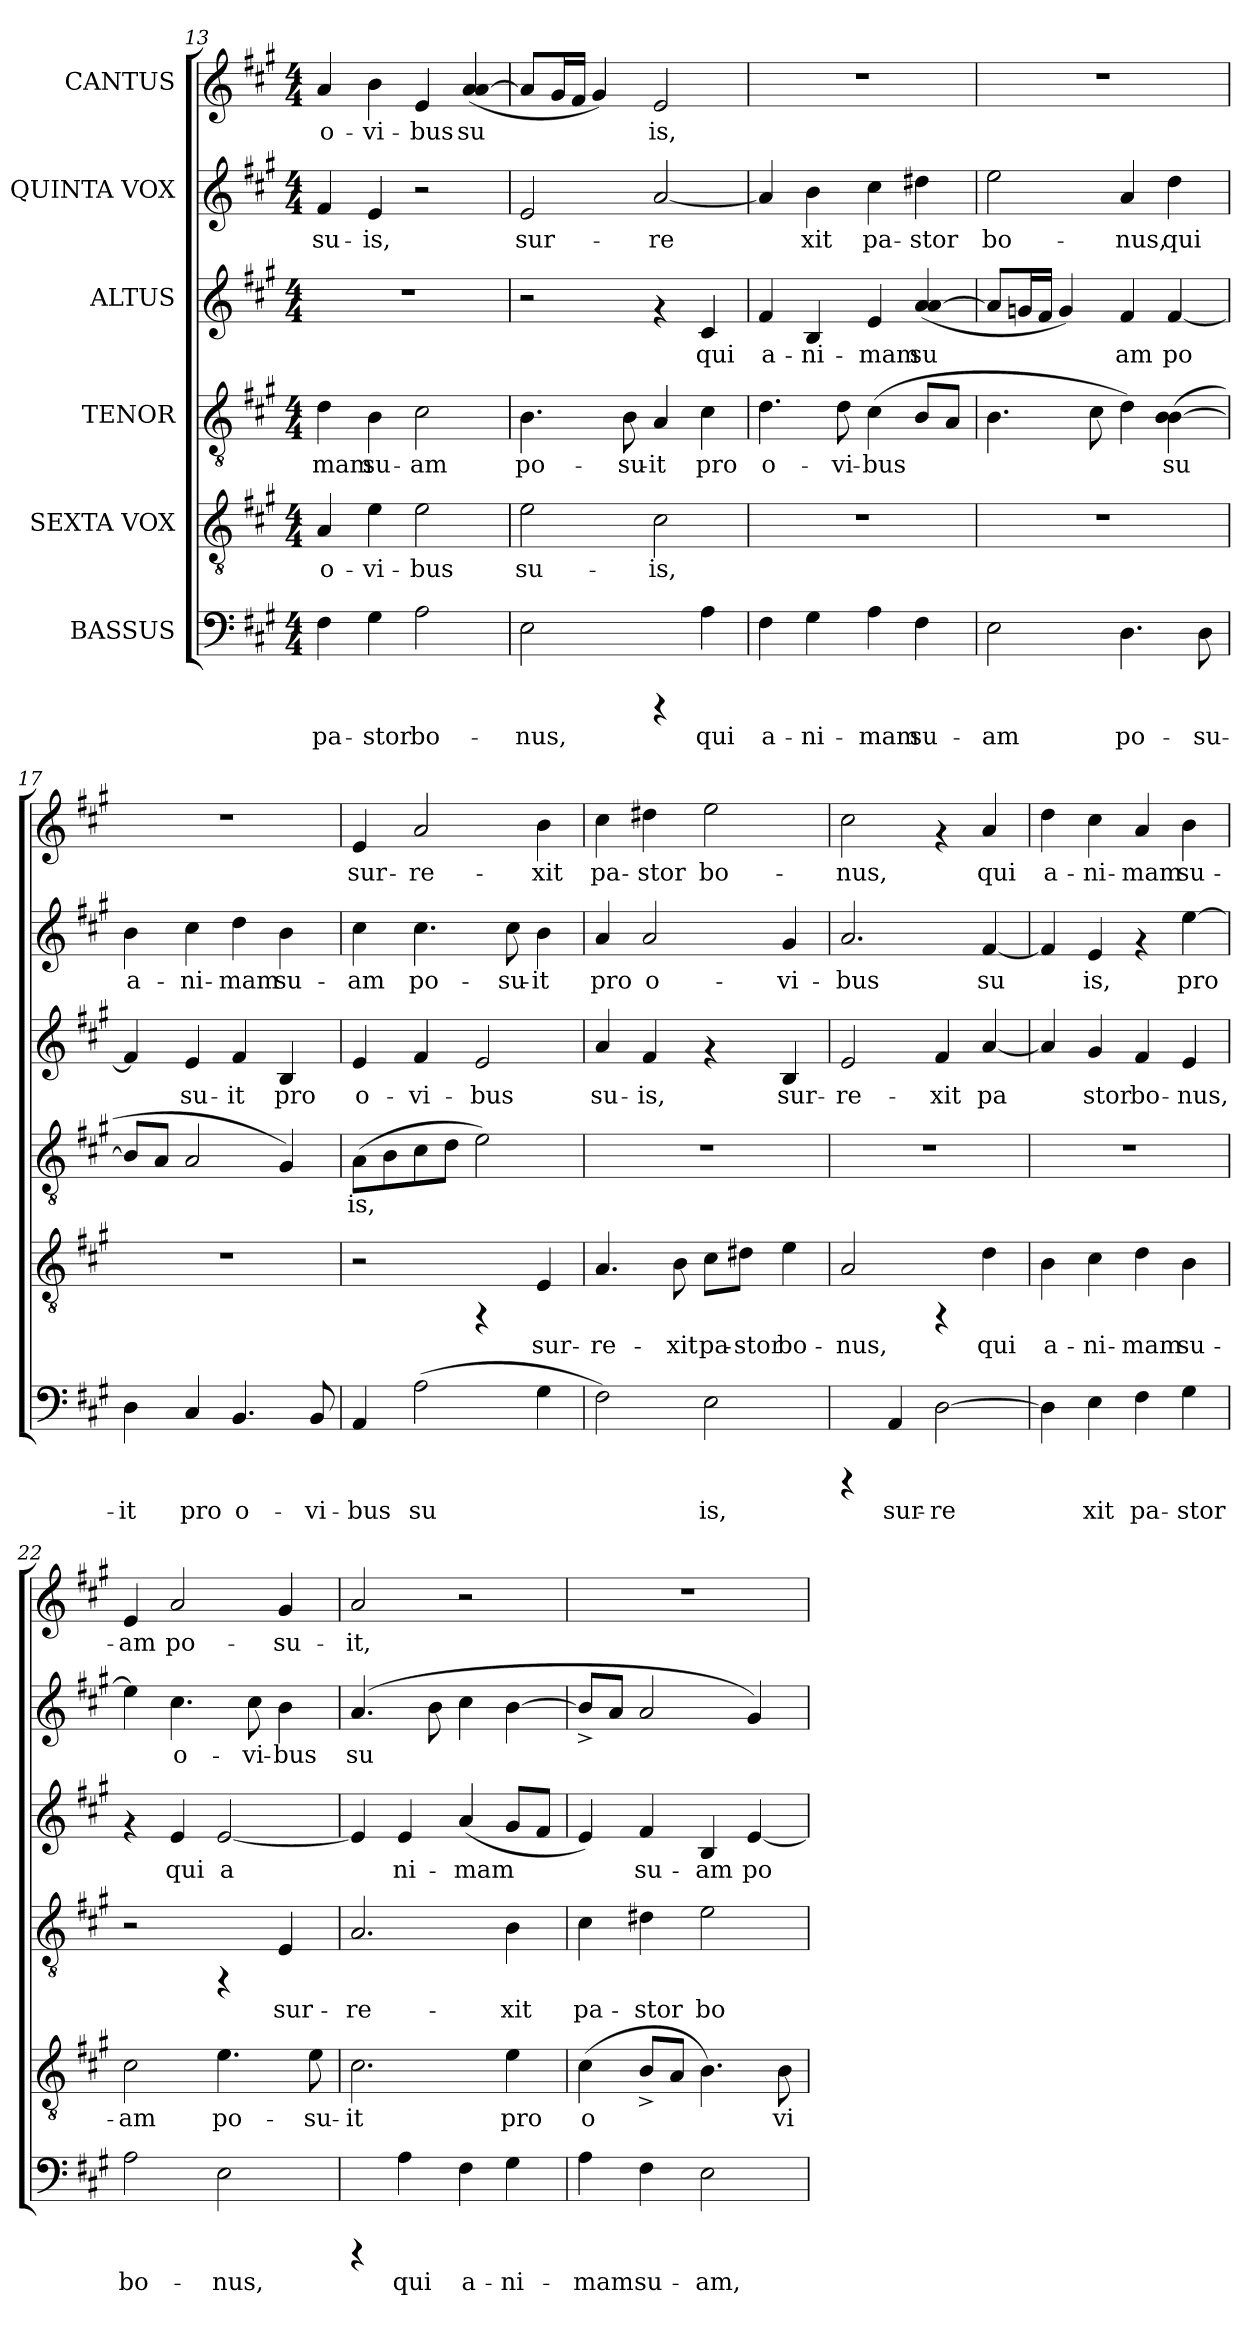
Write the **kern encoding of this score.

**kern	**text	**kern	**text	**kern	**text	**kern	**text	**kern	**text	**kern	**text
*part6	*part6	*part5	*part5	*part4	*part4	*part3	*part3	*part2	*part2	*part1	*part1
*staff6	*staff6	*staff5	*staff5	*staff4	*staff4	*staff3	*staff3	*staff2	*staff2	*staff1	*staff1
*I"BASSUS	*	*I"SEXTA VOX	*	*I"TENOR	*	*I"ALTUS	*	*I"QUINTA VOX	*	*I"CANTUS	*
*clefF4	*	*clefGv2	*	*clefGv2	*	*clefG2	*	*clefG2	*	*clefG2	*
*k[f#c#g#]	*	*k[f#c#g#]	*	*k[f#c#g#]	*	*k[f#c#g#]	*	*k[f#c#g#]	*	*k[f#c#g#]	*
*A:	*	*A:	*	*A:	*	*A:	*	*A:	*	*A:	*
*M4/4	*	*M4/4	*	*M4/4	*	*M4/4	*	*M4/4	*	*M4/4	*
=13	=13	=13	=13	=13	=13	=13	=13	=13	=13	=13	=13
!	!LO:LY:b:cj	!	!LO:LY:b:cj	!	!LO:LY:b:cj	!	!	!	!LO:LY:b:rj	!	!LO:LY:b:cj
4F#\	pa-	4A/	o-	4d\	-mam	1r	.	4f#/	su-	4a/	o-
!	!LO:LY:b:cj	!	!LO:LY:b:cj	!	!LO:LY:b:cj	!	!	!	!LO:LY:b:rj	!	!LO:LY:b:cj
4G#\	-stor	4e\	-vi-	4B\	su-	.	.	4e/	-is,	4b\	-vi-
!	!LO:LY:b:cj	!	!LO:LY:b:cj	!	!LO:LY:b:cj	!	!	!	!	!	!LO:LY:b:cj
2A\	bo-	2e\	-bus	2c#\	-am	.	.	2r	.	4e/	-bus
!	!	!	!	!	!	!	!	!	!	!	!LO:LY:b:cj
.	.	.	.	.	.	.	.	.	.	(<4a/ [<4a/	su-
=14	=14	=14	=14	=14	=14	=14	=14	=14	=14	=14	=14
!	!LO:LY:b:cj	!	!LO:LY:b:cj	!	!LO:LY:b:cj	!	!	!	!LO:LY:b:rj	!	!LO:LY:b:cj
2E\	-nus,	2e\	su-	4.B\	po-	2r	.	2e/	sur-	8a/L]	--
!	!	!	!	!	!	!	!	!	!	!	!LO:LY:b:cj
.	.	.	.	.	.	.	.	.	.	16g#/	--
!	!	!	!	!	!	!	!	!	!	!	!LO:LY:b:cj
.	.	.	.	.	.	.	.	.	.	16f#/J	--
!	!	!	!	!	!	!	!	!	!	!	!LO:LY:b:cj
.	.	.	.	.	.	.	.	.	.	4g#/)	--
!	!	!	!	!	!LO:LY:b:cj	!	!	!	!	!	!
.	.	.	.	8B\	-su-	.	.	.	.	.	.
!	!	!	!LO:LY:b:cj	!	!LO:LY:b:cj	!	!	!	!LO:LY:b:rj	!	!LO:LY:b:cj
4rCCC	.	2c#\	-is,	4A/	-it	4rf	.	[<2a/	-re-	2e/	-is,
!	!LO:LY:b:cj	!	!	!	!LO:LY:b:cj	!	!LO:LY:b:cj	!	!	!	!
4A\	qui	.	.	4c#\	pro	4c#/	qui	.	.	.	.
=15	=15	=15	=15	=15	=15	=15	=15	=15	=15	=15	=15
!	!LO:LY:b:cj	!	!	!	!LO:LY:b:cj	!	!LO:LY:b:cj	!	!LO:LY:b:rj	!	!
4F#\	a-	1r	.	4.d\	o-	4f#/	a-	4a/]	--	1r	.
!	!LO:LY:b:cj	!	!	!	!	!	!LO:LY:b:cj	!	!LO:LY:b:rj	!	!
4G#\	-ni-	.	.	.	.	4B/	-ni-	4b\	-xit	.	.
!	!	!	!	!	!LO:LY:b:cj	!	!	!	!	!	!
.	.	.	.	8d\	-vi-	.	.	.	.	.	.
!	!LO:LY:b:cj	!	!	!	!LO:LY:b:cj	!	!LO:LY:b:cj	!	!LO:LY:b:rj	!	!
4A\	-mam	.	.	(>4c#\	-bus	4e/	-mam	4cc#\	pa-	.	.
!	!LO:LY:b:cj	!	!	!	!LO:LY:b:cj	!	!LO:LY:b:cj	!	!LO:LY:b:rj	!	!
4F#\	su-	.	.	8B/L	.	(<4a/ [<4a/	su-	4dd#X\	-stor	.	.
!	!	!	!	!	!LO:LY:b:cj	!	!	!	!	!	!
.	.	.	.	8A/J	.	.	.	.	.	.	.
=16	=16	=16	=16	=16	=16	=16	=16	=16	=16	=16	=16
!	!LO:LY:b:cj	!	!	!	!LO:LY:b:cj	!	!LO:LY:b:cj	!	!LO:LY:b:rj	!	!
2E\	-am	1r	.	4.B\	.	8a/L]	--	2ee\	bo-	1r	.
!	!	!	!	!	!	!	!LO:LY:b:cj	!	!	!	!
.	.	.	.	.	.	16gn/	--	.	.	.	.
!	!	!	!	!	!	!	!LO:LY:b:cj	!	!	!	!
.	.	.	.	.	.	16f#/J	--	.	.	.	.
!	!	!	!	!	!	!	!LO:LY:b:cj	!	!	!	!
.	.	.	.	.	.	4g/)	--	.	.	.	.
!	!	!	!	!	!LO:LY:b:cj	!	!	!	!	!	!
.	.	.	.	8c#\	.	.	.	.	.	.	.
!	!LO:LY:b:cj	!	!	!	!LO:LY:b:cj	!	!LO:LY:b:cj	!	!LO:LY:b:rj	!	!
4.D\	po-	.	.	4d\)	.	4f#/	-am	4a/	-nus,	.	.
!	!	!	!	!	!LO:LY:b:cj	!	!LO:LY:b:cj	!	!LO:LY:b:rj	!	!
.	.	.	.	(>4B\ [>4B\	su-	[>4f#/	po-	4dd\	qui	.	.
!	!LO:LY:b:cj	!	!	!	!	!	!	!	!	!	!
8D\	-su-	.	.	.	.	.	.	.	.	.	.
!!LO:PB:g=z
=17	=17	=17	=17	=17	=17	=17	=17	=17	=17	=17	=17
!	!LO:LY:b:cj	!	!	!	!LO:LY:b:cj	!	!LO:LY:b:cj	!	!LO:LY:b:rj	!	!
4D\	-it	1r	.	8B/L]	--	4f#/]	--	4b\	a-	1r	.
!	!	!	!	!	!LO:LY:b:cj	!	!	!	!	!	!
.	.	.	.	8A/J	--	.	.	.	.	.	.
!	!LO:LY:b:cj	!	!	!	!LO:LY:b:cj	!	!LO:LY:b:cj	!	!LO:LY:b:rj	!	!
4C#/	pro	.	.	2A/	--	4e/	-su-	4cc#\	-ni-	.	.
!	!LO:LY:b:cj	!	!	!	!	!	!LO:LY:b:cj	!	!LO:LY:b:rj	!	!
4.BB/	o-	.	.	.	.	4f#/	-it	4dd\	-mam	.	.
!	!	!	!	!	!LO:LY:b:cj	!	!LO:LY:b:cj	!	!LO:LY:b:rj	!	!
.	.	.	.	4G#/)	--	4B/	pro	4b\	su-	.	.
!	!LO:LY:b:cj	!	!	!	!	!	!	!	!	!	!
8BB/	-vi-	.	.	.	.	.	.	.	.	.	.
=18	=18	=18	=18	=18	=18	=18	=18	=18	=18	=18	=18
!	!LO:LY:b:cj	!	!	!	!LO:LY:b:cj	!	!LO:LY:b:cj	!	!LO:LY:b:rj	!	!LO:LY:b:cj
4AA/	-bus	2r	.	(>8A\L	-is,	4e/	o-	4cc#\	-am	4e/	sur-
!	!	!	!	!	!LO:LY:b:cj	!	!	!	!	!	!
.	.	.	.	8B\	.	.	.	.	.	.	.
!	!LO:LY:b:cj	!	!	!	!LO:LY:b:cj	!	!LO:LY:b:cj	!	!LO:LY:b:rj	!	!LO:LY:b:cj
(>2A\	su-	.	.	8c#\	.	4f#/	-vi-	4.cc#\	po-	2a/	-re-
!	!	!	!	!	!LO:LY:b:cj	!	!	!	!	!	!
.	.	.	.	8d\J	.	.	.	.	.	.	.
!	!	!	!	!	!LO:LY:b:cj	!	!LO:LY:b:cj	!	!	!	!
.	.	4rFF	.	2e\)	.	2e/	-bus	.	.	.	.
!	!	!	!	!	!	!	!	!	!LO:LY:b:rj	!	!
.	.	.	.	.	.	.	.	8cc#\	-su-	.	.
!	!LO:LY:b:cj	!	!LO:LY:b:cj	!	!	!	!	!	!LO:LY:b:rj	!	!LO:LY:b:cj
4G#\	--	4E/	sur-	.	.	.	.	4b\	-it	4b\	-xit
=19	=19	=19	=19	=19	=19	=19	=19	=19	=19	=19	=19
!	!LO:LY:b:cj	!	!LO:LY:b:cj	!	!	!	!LO:LY:b:cj	!	!LO:LY:b:rj	!	!LO:LY:b:cj
2F#\)	--	4.A/	-re-	1r	.	4a/	su-	4a/	pro	4cc#\	pa-
!	!	!	!	!	!	!	!LO:LY:b:cj	!	!LO:LY:b:rj	!	!LO:LY:b:cj
.	.	.	.	.	.	4f#/	-is,	2a/	o-	4dd#X\	-stor
!	!	!	!LO:LY:b:cj	!	!	!	!	!	!	!	!
.	.	8B\	-xit	.	.	.	.	.	.	.	.
!	!LO:LY:b:cj	!	!LO:LY:b:cj	!	!	!	!	!	!	!	!LO:LY:b:cj
2E\	-is,	8c#\L	pa-	.	.	4rf	.	.	.	2ee\	bo-
!	!	!	!LO:LY:b:cj	!	!	!	!	!	!	!	!
.	.	8d#X\J	-stor	.	.	.	.	.	.	.	.
!	!	!	!LO:LY:b:cj	!	!	!	!LO:LY:b:cj	!	!LO:LY:b:rj	!	!
.	.	4e\	bo-	.	.	4B/	sur-	4g#/	-vi-	.	.
=20	=20	=20	=20	=20	=20	=20	=20	=20	=20	=20	=20
!	!	!	!LO:LY:b:cj	!	!	!	!LO:LY:b:cj	!	!LO:LY:b:rj	!	!LO:LY:b:cj
4rCCC	.	2A/	-nus,	1r	.	2e/	-re-	2.a/	-bus	2cc#\	-nus,
!	!LO:LY:b:cj	!	!	!	!	!	!	!	!	!	!
4AA/	sur-	.	.	.	.	.	.	.	.	.	.
!	!LO:LY:b:cj	!	!	!	!	!	!LO:LY:b:cj	!	!	!	!
[>2D\	-re-	4rFF	.	.	.	4f#/	-xit	.	.	4rf	.
!	!	!	!LO:LY:b:cj	!	!	!	!LO:LY:b:cj	!	!LO:LY:b:rj	!	!LO:LY:b:cj
.	.	4d\	qui	.	.	[<4a/	pa-	[<4f#/	su-	4a/	qui
=21	=21	=21	=21	=21	=21	=21	=21	=21	=21	=21	=21
!	!LO:LY:b:cj	!	!LO:LY:b:cj	!	!	!	!LO:LY:b:cj	!	!LO:LY:b:rj	!	!LO:LY:b:cj
4D\]	--	4B\	a-	1r	.	4a/]	--	4f#/]	--	4dd\	a-
!	!LO:LY:b:cj	!	!LO:LY:b:cj	!	!	!	!LO:LY:b:cj	!	!LO:LY:b:rj	!	!LO:LY:b:cj
4E\	-xit	4c#\	-ni-	.	.	4g#/	-stor	4e/	-is,	4cc#\	-ni-
!	!LO:LY:b:cj	!	!LO:LY:b:cj	!	!	!	!LO:LY:b:cj	!	!	!	!LO:LY:b:cj
4F#\	pa-	4d\	-mam	.	.	4f#/	bo-	4rf	.	4a/	-mam
!	!LO:LY:b:cj	!	!LO:LY:b:cj	!	!	!	!LO:LY:b:cj	!	!LO:LY:b:rj	!	!LO:LY:b:cj
4G#\	-stor	4B\	su-	.	.	4e/	-nus,	[<4ee\	pro	4b\	su-
!!LO:PB:g=z
=22	=22	=22	=22	=22	=22	=22	=22	=22	=22	=22	=22
!	!LO:LY:b:cj	!	!LO:LY:b:cj	!	!	!	!	!	!LO:LY:b:rj	!	!LO:LY:b:cj
2A\	bo-	2c#\	-am	2r	.	4rf	.	4ee\]	.	4e/	-am
!	!	!	!	!	!	!	!LO:LY:b:cj	!	!LO:LY:b:rj	!	!LO:LY:b:cj
.	.	.	.	.	.	4e/	qui	4.cc#\	o-	2a/	po-
!	!LO:LY:b:cj	!	!LO:LY:b:cj	!	!	!	!LO:LY:b:cj	!	!	!	!
2E\	-nus,	4.e\	po-	4rFF	.	[<2e/	a-	.	.	.	.
!	!	!	!	!	!	!	!	!	!LO:LY:b:rj	!	!
.	.	.	.	.	.	.	.	8cc#\	-vi-	.	.
!	!	!	!	!	!LO:LY:b:cj	!	!	!	!LO:LY:b:rj	!	!LO:LY:b:cj
.	.	.	.	4E/	sur-	.	.	4b\	-bus	4g#/	-su-
!	!	!	!LO:LY:b:cj	!	!	!	!	!	!	!	!
.	.	8e\	-su-	.	.	.	.	.	.	.	.
=23	=23	=23	=23	=23	=23	=23	=23	=23	=23	=23	=23
!	!	!	!LO:LY:b:cj	!	!LO:LY:b:cj	!	!LO:LY:b:cj	!	!LO:LY:b:rj	!	!LO:LY:b:cj
4rCCC	.	2.c#\	-it	2.A/	-re-	4e/]	--	(>4.a/	su-	2a/	-it,
!	!LO:LY:b:cj	!	!	!	!	!	!LO:LY:b:cj	!	!	!	!
4A\	qui	.	.	.	.	4e/	-ni-	.	.	.	.
!	!	!	!	!	!	!	!	!	!LO:LY:b:rj	!	!
.	.	.	.	.	.	.	.	8b\	--	.	.
!	!LO:LY:b:cj	!	!	!	!	!	!LO:LY:b:cj	!	!LO:LY:b:rj	!	!
4F#\	a-	.	.	.	.	(<4a/	-mam	4cc#\	--	2r	.
!	!LO:LY:b:cj	!	!LO:LY:b:cj	!	!LO:LY:b:cj	!	!LO:LY:b:cj	!	!LO:LY:b:rj	!	!
4G#\	-ni-	4e\	pro	4B\	-xit	8g#/L	.	[>4b\	--	.	.
!	!	!	!	!	!	!	!LO:LY:b:cj	!	!	!	!
.	.	.	.	.	.	8f#/J	.	.	.	.	.
=24	=24	=24	=24	=24	=24	=24	=24	=24	=24	=24	=24
!	!LO:LY:b:cj	!	!LO:LY:b:cj	!	!LO:LY:b:cj	!	!LO:LY:b:cj	!	!LO:LY:b:rj	!	!
4A\	-mam	(>4c#\	o-	4c#\	pa-	4e/)	.	8b^>/L]	--	1r	.
!	!	!	!	!	!	!	!	!	!LO:LY:b:rj	!	!
.	.	.	.	.	.	.	.	8a/J	--	.	.
!	!LO:LY:b:cj	!	!LO:LY:b:cj	!	!LO:LY:b:cj	!	!LO:LY:b:cj	!	!LO:LY:b:rj	!	!
4F#\	su-	8B^>/L	--	4d#X\	-stor	4f#/	su-	2a/	--	.	.
!	!	!	!LO:LY:b:cj	!	!	!	!	!	!	!	!
.	.	8A/J	--	.	.	.	.	.	.	.	.
!	!LO:LY:b:cj	!	!LO:LY:b:cj	!	!LO:LY:b:cj	!	!LO:LY:b:cj	!	!	!	!
2E\	-am,	4.B\)	--	2e\	bo-	4B/	-am	.	.	.	.
!	!	!	!	!	!	!	!LO:LY:b:cj	!	!LO:LY:b:rj	!	!
.	.	.	.	.	.	[<4e/	po-	4g#/)	--	.	.
!	!	!	!LO:LY:b:cj	!	!	!	!	!	!	!	!
.	.	8B\	-vi-	.	.	.	.	.	.	.	.
=	=	=	=	=	=	=	=	=	=	=	=
*-	*-	*-	*-	*-	*-	*-	*-	*-	*-	*-	*-
